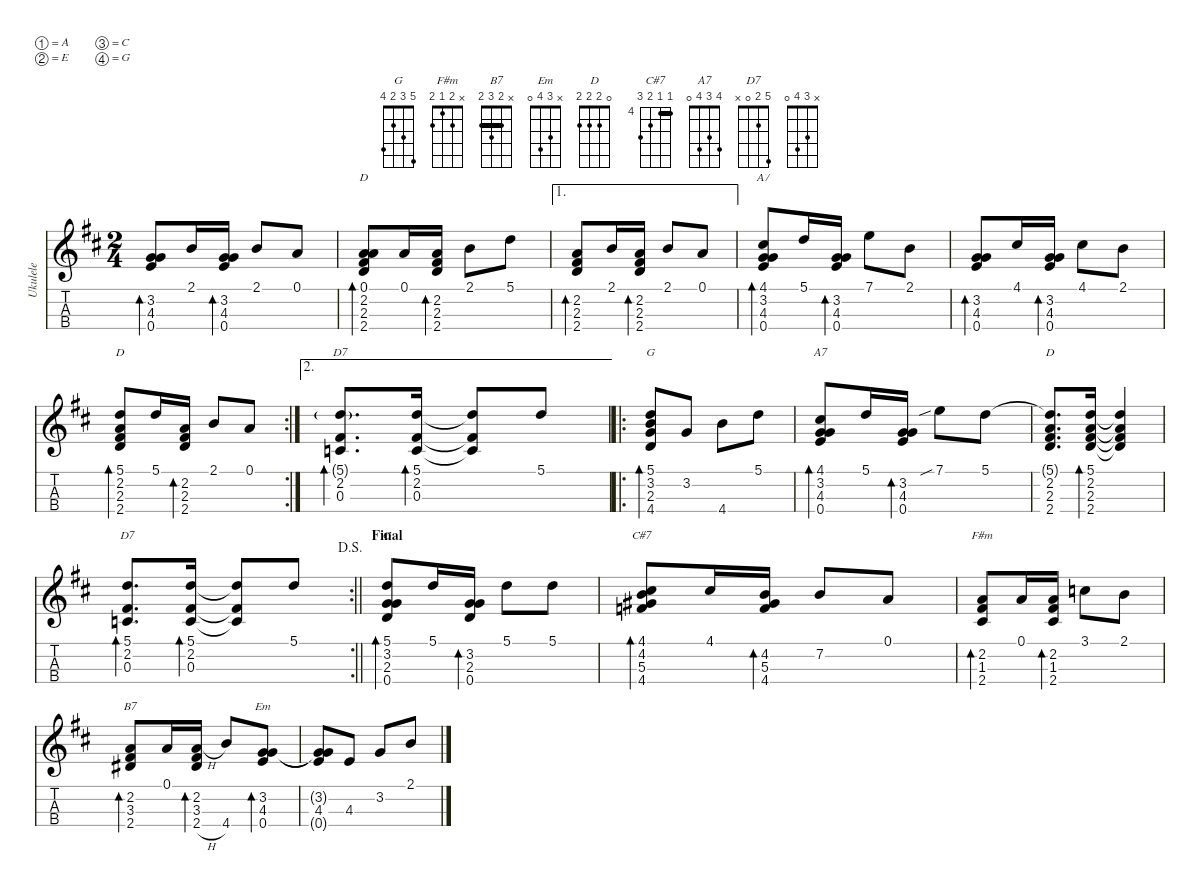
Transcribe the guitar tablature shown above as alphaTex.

\defaultSystemsLayout 4
\hideDynamics
\bracketExtendMode nobrackets
\otherSystemsTrackNameOrientation horizontal
\defaultBarNumberDisplay Hide
\track ("Ukulele" "Ukulele") {defaultSystemsLayout 5 instrument acousticguitarnylon}
\staff {score tabs}
\tuning (A4 E4 C4 G4)
\displaytranspose 0
\chord ("G" 5 3 2 0)
\chord ("F#m" x 2 1 2)
\chord ("B7" x 2 3 2) {barre 2}
\chord ("Em" x 3 4 0)
\chord ("D" 5 2 2 2) {barre (2 2)}
\chord ("C#7" 4 4 5 6) {firstfret 4 barre 4}
\chord ("D" 0 2 2 2)
\chord ("A7" 4 3 4 0)
\chord ("D7" x 2 0 x)
\chord ("G" 5 3 2 4)
\chord ("D7" 5 2 0 x)
\chord ("" x 3 4 0)
\ts (2 4)
\tempo (100 hide)
\clef g2
\ks d
(3.2{acc forcenatural} 4.3{acc forcenatural} 0.4{acc forcenatural}).8{bd 30 dy mf beam Up} 2.1{acc forcenatural}.16{beam Up} (3.2{acc forcenatural} 4.3{acc forcenatural} 0.4{acc forcenatural}).16{bd 30 beam Up} 2.1{acc forcenatural}.8{beam Up} 0.1{acc forcenatural}.8{beam Up} |
(0.1{acc forcenatural} 2.2{acc #} 2.3{acc forcenatural} 2.4{acc forcenatural}).8{bd 30 ch "D" beam Up} 0.1{acc forcenatural}.16{beam Up} (2.2{acc #} 2.3{acc forcenatural} 2.4{acc forcenatural}).16{bd 30 beam Up} 2.1{acc forcenatural}.8{beam Down} 5.1{acc forcenatural}.8{beam Down} |
\ae 1
(2.2{acc #} 2.3{acc forcenatural} 2.4{acc forcenatural}).8{bd 30 beam Up} 2.1{acc forcenatural}.16{beam Up} (2.2{acc #} 2.3{acc forcenatural} 2.4{acc forcenatural}).16{bd 30 beam Up} 2.1{acc forcenatural}.8{beam Up} 0.1{acc forcenatural}.8{beam Up} |
(4.1{acc #} 3.2{acc forcenatural} 4.3{acc forcenatural} 0.4{acc forcenatural}).8{bd 30 ch "A7" beam Up} 5.1{acc forcenatural}.16{beam Up} (3.2{acc forcenatural} 4.3{acc forcenatural} 0.4{acc forcenatural}).16{bd 30 beam Up} 7.1{acc forcenatural}.8{beam Down} 2.1{acc forcenatural}.8{beam Down} |
(3.2{acc forcenatural} 4.3{acc forcenatural} 0.4{acc forcenatural}).8{bd 30 beam Up} 4.1{acc #}.16{beam Up} (3.2{acc forcenatural} 4.3{acc forcenatural} 0.4{acc forcenatural}).16{bd 30 beam Up} 4.1{acc #}.8{beam Down} 2.1{acc forcenatural}.8{beam Down} |
\rc 2
(5.1{acc forcenatural} 2.2{acc #} 2.3{acc forcenatural} 2.4{acc forcenatural}).8{bd 30 ch "D" beam Up} 5.1{acc forcenatural}.16{beam Up} (2.2{acc #} 2.3{acc forcenatural} 2.4{acc forcenatural}).16{bd 30 beam Up} 2.1{acc forcenatural}.8{beam Up} 0.1{acc forcenatural}.8{beam Up} |
\ae 2
(5.1{g acc forcenatural} 2.2{acc #} 0.3{acc forcenatural}).8{d bd 30 ch "D7" beam Up} (5.1{acc forcenatural} 2.2{acc #} 0.3{acc forcenatural}).16{bd 30 beam Up} (5.1{t acc forcenatural} 2.2{t acc #} 0.3{t acc forcenatural}).8{beam Up} 5.1{acc forcenatural}.8{beam Up} |
\ro
(5.1{acc forcenatural} 3.2{acc forcenatural} 2.3{acc forcenatural} 4.4{acc forcenatural}).8{bd 30 ch "G" beam Up} 3.2{acc forcenatural}.8{beam Up} 4.4{acc forcenatural}.8{beam Down} 5.1{acc forcenatural}.8{beam Down} |
(4.1{acc #} 3.2{acc forcenatural} 4.3{acc forcenatural} 0.4{acc forcenatural}).8{bd 30 ch "A7" beam Up} 5.1{acc forcenatural}.16{beam Up} (3.2{acc forcenatural} 4.3{acc forcenatural} 0.4{acc forcenatural}).16{bd 30 beam Up} 7.1{sib acc forcenatural}.8{beam Down} 5.1{acc forcenatural}.8{beam Down} |
(5.1{t acc forcenatural} 2.2{acc #} 2.3{acc forcenatural} 2.4{acc forcenatural}).8{d ch "D" beam Up} (5.1{acc forcenatural} 2.2{acc #} 2.3{acc forcenatural} 2.4{acc forcenatural}).16{bd 30 beam Up} (5.1{t acc forcenatural} 2.2{t acc #} 2.3{t acc forcenatural} 2.4{t acc forcenatural}).4{beam Up} |
\rc 2
\jump dalsegno
\barLineRight lightlight
(5.1{acc forcenatural} 2.2{acc #} 0.3{acc forcenatural}).8{d bd 30 ch "D7" beam Up} (5.1{acc forcenatural} 2.2{acc #} 0.3{acc forcenatural}).16{bd 30 beam Up} (5.1{t acc forcenatural} 2.2{t acc #} 0.3{t acc forcenatural}).8{beam Up} 5.1{acc forcenatural}.8{beam Up} |
\section ("" "Final")
(5.1{acc forcenatural} 3.2{acc forcenatural} 2.3{acc forcenatural} 0.4{acc forcenatural}).8{bd 30 ch "G" beam Up} 5.1{acc forcenatural}.16{beam Up} (3.2{acc forcenatural} 2.3{acc forcenatural} 0.4{acc forcenatural}).16{bd 30 beam Up} 5.1{acc forcenatural}.8{beam Down} 5.1{acc forcenatural}.8{beam Down} |
(4.1{acc #} 4.2{acc #} 5.3{acc forcenatural} 4.4{acc forcenatural}).8{bd 30 ch "C#7" beam Up} 4.1{acc #}.16{beam Up} (4.2{acc #} 5.3{acc forcenatural} 4.4{acc forcenatural}).16{bd 30 beam Up} 7.2{acc forcenatural}.8{beam Up} 0.1{acc forcenatural}.8{beam Up} |
(2.2{acc #} 1.3{acc #} 2.4{acc forcenatural}).8{bd 30 ch "F#m" beam Up} 0.1{acc forcenatural}.16{beam Up} (2.2{acc #} 1.3{acc #} 2.4{acc forcenatural}).16{bd 30 beam Up} 3.1{acc forcenatural}.8{beam Down} 2.1{acc forcenatural}.8{beam Down} |
(2.2{acc #} 3.3{acc #} 2.4{acc forcenatural}).8{bd 30 ch "B7" beam Up} 0.1{acc forcenatural}.16{beam Up} (2.2{acc #} 3.3{acc #} 2.4{h acc forcenatural}).16{bd 30 beam Up} 4.4{acc forcenatural}.8{beam Up} (3.2{acc forcenatural} 4.3{acc forcenatural} 0.4{acc forcenatural}).8{bd 30 ch "Em" beam Up} |
(3.2{t acc forcenatural} 4.3{acc forcenatural} 0.4{t acc forcenatural}).8{ch "" beam Up} 4.3{acc forcenatural}.8{beam Up} 3.2{acc forcenatural}.8{beam Up} 2.1{acc forcenatural}.8{beam Up}
